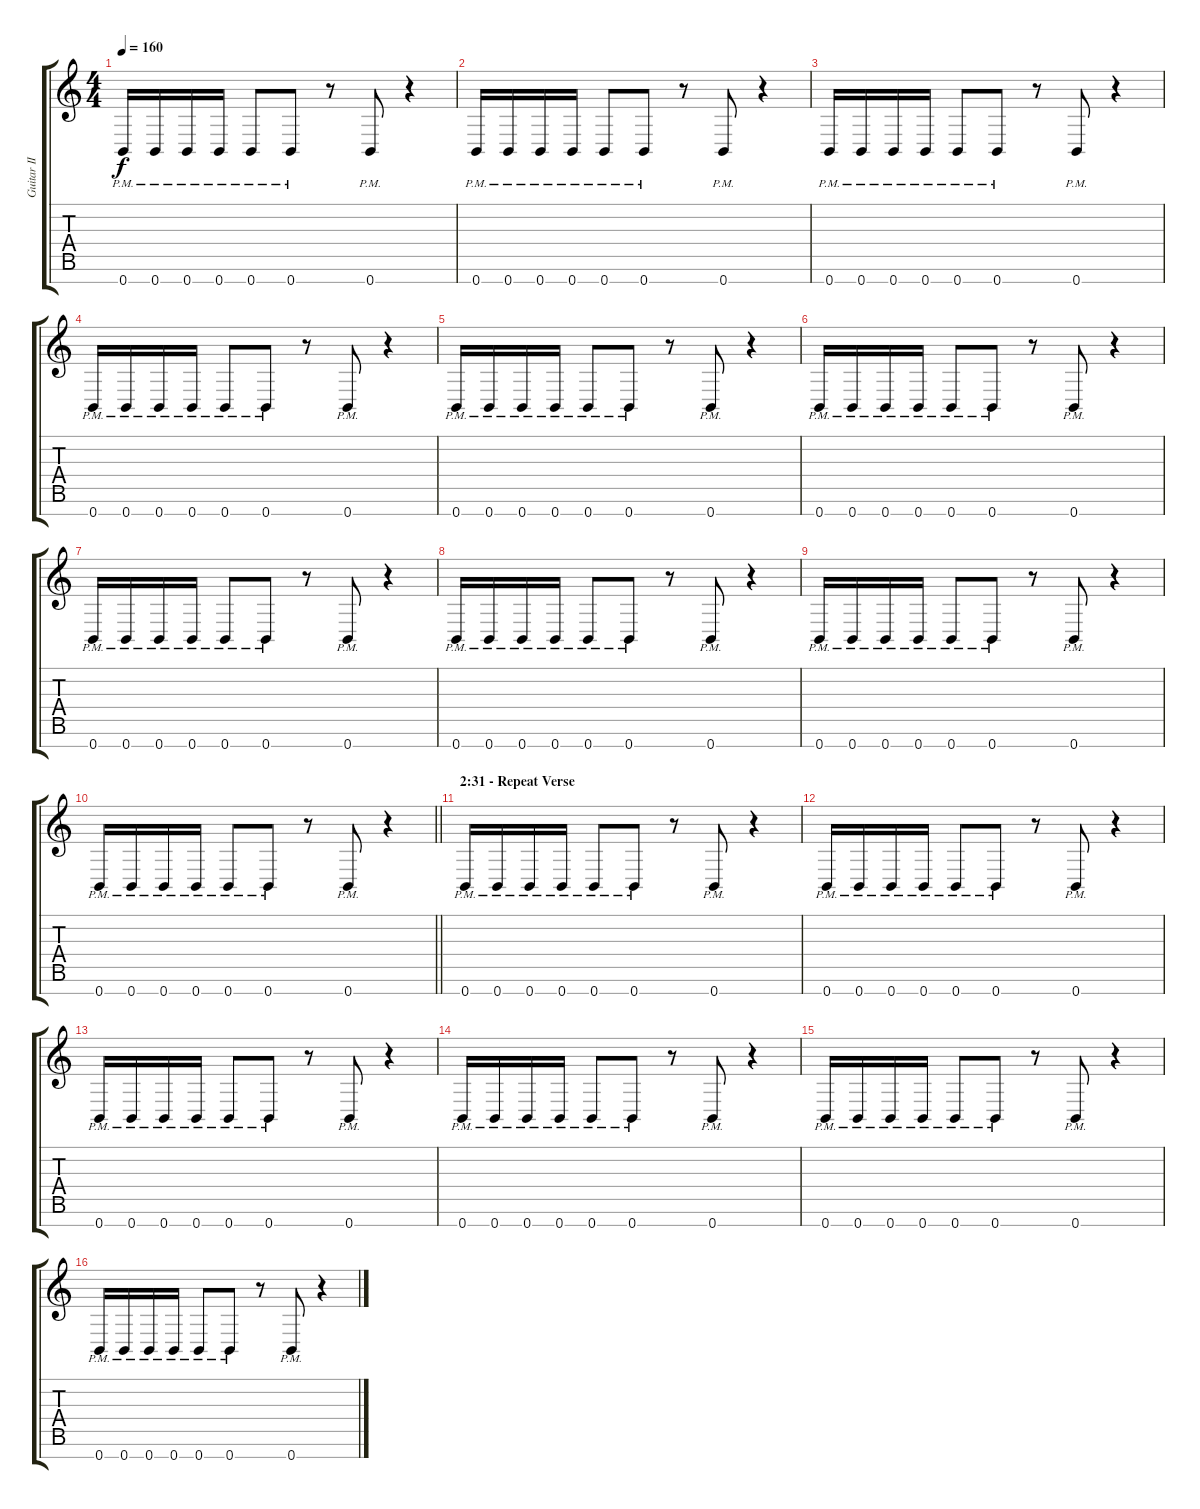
\track ("Guitar II - Distortion [Rythm]" "Guitar II ") {instrument distortionguitar}
\staff {score tabs}
\tuning (E4 B3 G3 D3 A2 E2 B1) {hide}
\ts (4 4)
\tempo 160
\clef g2
\ks c
0.7{pm}.16{dy f} 0.7{pm}.16 0.7{pm}.16 0.7{pm}.16 0.7{pm}.8 0.7{pm}.8 r.8 0.7{pm}.8 r.4 |
0.7{pm}.16 0.7{pm}.16 0.7{pm}.16 0.7{pm}.16 0.7{pm}.8 0.7{pm}.8 r.8 0.7{pm}.8 r.4 |
0.7{pm}.16 0.7{pm}.16 0.7{pm}.16 0.7{pm}.16 0.7{pm}.8 0.7{pm}.8 r.8 0.7{pm}.8 r.4 |
0.7{pm}.16 0.7{pm}.16 0.7{pm}.16 0.7{pm}.16 0.7{pm}.8 0.7{pm}.8 r.8 0.7{pm}.8 r.4 |
0.7{pm}.16 0.7{pm}.16 0.7{pm}.16 0.7{pm}.16 0.7{pm}.8 0.7{pm}.8 r.8 0.7{pm}.8 r.4 |
0.7{pm}.16 0.7{pm}.16 0.7{pm}.16 0.7{pm}.16 0.7{pm}.8 0.7{pm}.8 r.8 0.7{pm}.8 r.4 |
0.7{pm}.16 0.7{pm}.16 0.7{pm}.16 0.7{pm}.16 0.7{pm}.8 0.7{pm}.8 r.8 0.7{pm}.8 r.4 |
0.7{pm}.16 0.7{pm}.16 0.7{pm}.16 0.7{pm}.16 0.7{pm}.8 0.7{pm}.8 r.8 0.7{pm}.8 r.4 |
0.7{pm}.16 0.7{pm}.16 0.7{pm}.16 0.7{pm}.16 0.7{pm}.8 0.7{pm}.8 r.8 0.7{pm}.8 r.4 |
\barLineRight lightlight
0.7{pm}.16 0.7{pm}.16 0.7{pm}.16 0.7{pm}.16 0.7{pm}.8 0.7{pm}.8 r.8 0.7{pm}.8 r.4 |
\section ("" "2:31 - Repeat Verse")
0.7{pm}.16 0.7{pm}.16 0.7{pm}.16 0.7{pm}.16 0.7{pm}.8 0.7{pm}.8 r.8 0.7{pm}.8 r.4 |
0.7{pm}.16 0.7{pm}.16 0.7{pm}.16 0.7{pm}.16 0.7{pm}.8 0.7{pm}.8 r.8 0.7{pm}.8 r.4 |
0.7{pm}.16 0.7{pm}.16 0.7{pm}.16 0.7{pm}.16 0.7{pm}.8 0.7{pm}.8 r.8 0.7{pm}.8 r.4 |
0.7{pm}.16 0.7{pm}.16 0.7{pm}.16 0.7{pm}.16 0.7{pm}.8 0.7{pm}.8 r.8 0.7{pm}.8 r.4 |
0.7{pm}.16 0.7{pm}.16 0.7{pm}.16 0.7{pm}.16 0.7{pm}.8 0.7{pm}.8 r.8 0.7{pm}.8 r.4 |
0.7{pm}.16 0.7{pm}.16 0.7{pm}.16 0.7{pm}.16 0.7{pm}.8 0.7{pm}.8 r.8 0.7{pm}.8 r.4
